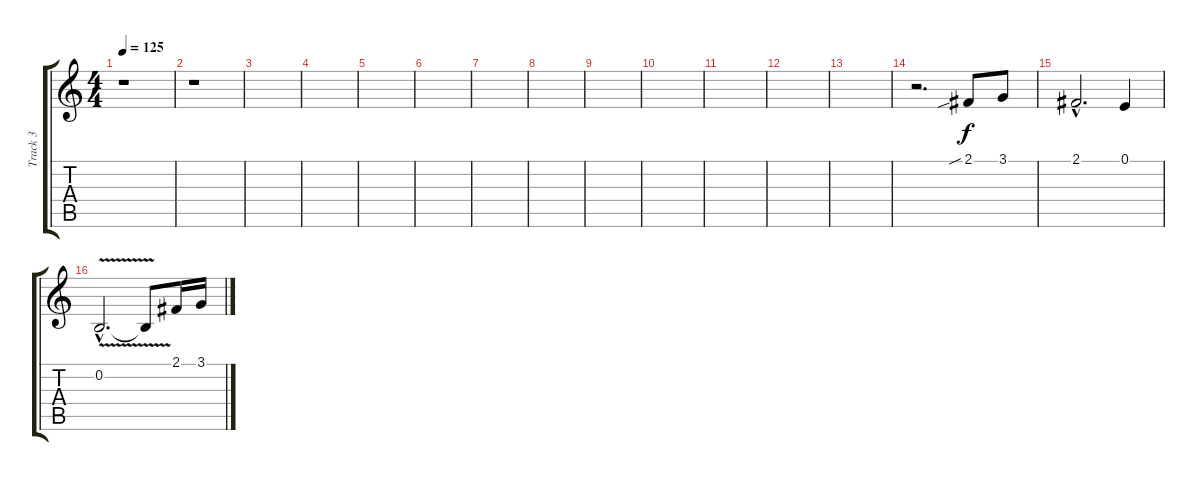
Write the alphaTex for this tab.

\track ("Track 3" "Track 3") {instrument tuba}
\staff {score tabs}
\tuning (E4 B3 G3 D3 A2 E2) {hide}
\ts (4 4)
\tempo 125
\clef g2
\ks c
r.1{dy f} |
r.1 |
|
|
|
|
|
|
|
|
|
|
|
r.2{d} 2.1{sib}.8 3.1.8 |
2.1{hac}.2{d} 0.1.4 |
0.2{v hac}.2{d} 0.2{t}.8 2.1.16 3.1.16
